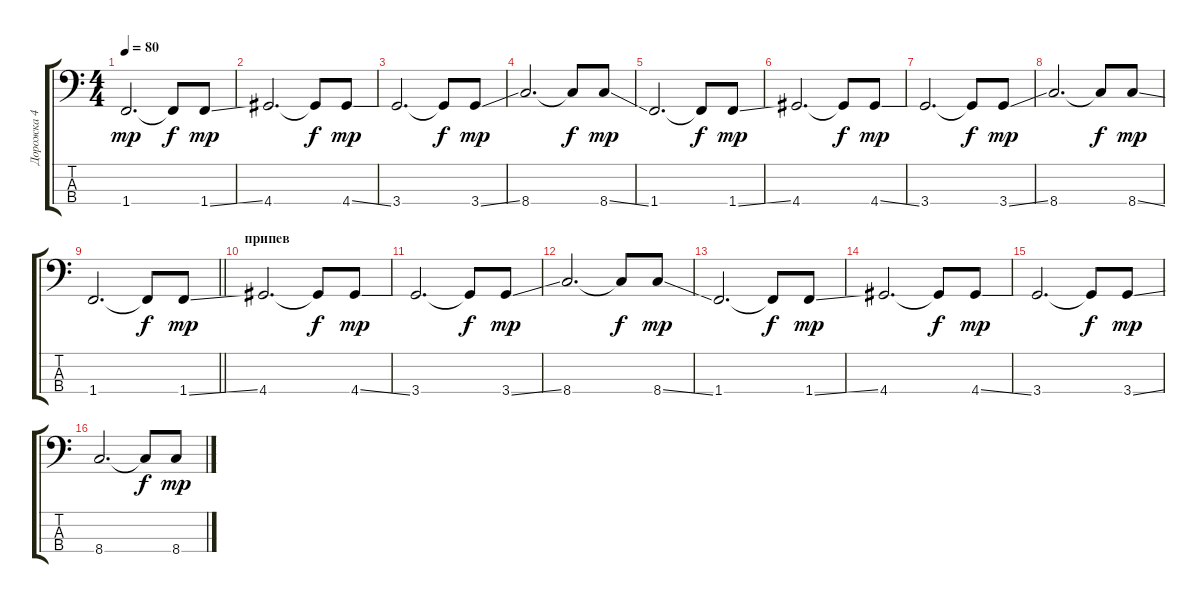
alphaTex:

\track ("Дорожка 4" "Дорожка 4") {instrument electricbassfinger}
\staff {score tabs}
\tuning (G2 D2 A1 E1) {hide}
\ts (4 4)
\tempo 80
\clef f4
\ks c
1.4.2{d dy mp} 1.4{t}.8{dy f} 1.4{ss}.8{dy mp} |
4.4.2{d} 4.4{t}.8{dy f} 4.4{ss}.8{dy mp} |
3.4.2{d} 3.4{t}.8{dy f} 3.4{ss}.8{dy mp} |
8.4.2{d} 8.4{t}.8{dy f} 8.4{ss}.8{dy mp} |
1.4.2{d} 1.4{t}.8{dy f} 1.4{ss}.8{dy mp} |
4.4.2{d} 4.4{t}.8{dy f} 4.4{ss}.8{dy mp} |
3.4.2{d} 3.4{t}.8{dy f} 3.4{ss}.8{dy mp} |
8.4.2{d} 8.4{t}.8{dy f} 8.4{ss}.8{dy mp} |
\barLineRight lightlight
1.4.2{d} 1.4{t}.8{dy f} 1.4{ss}.8{dy mp} |
\section ("" "припев")
4.4.2{d} 4.4{t}.8{dy f} 4.4{ss}.8{dy mp} |
3.4.2{d} 3.4{t}.8{dy f} 3.4{ss}.8{dy mp} |
8.4.2{d} 8.4{t}.8{dy f} 8.4{ss}.8{dy mp} |
1.4.2{d} 1.4{t}.8{dy f} 1.4{ss}.8{dy mp} |
4.4.2{d} 4.4{t}.8{dy f} 4.4{ss}.8{dy mp} |
3.4.2{d} 3.4{t}.8{dy f} 3.4{ss}.8{dy mp} |
8.4.2{d} 8.4{t}.8{dy f} 8.4{ss}.8{dy mp}
